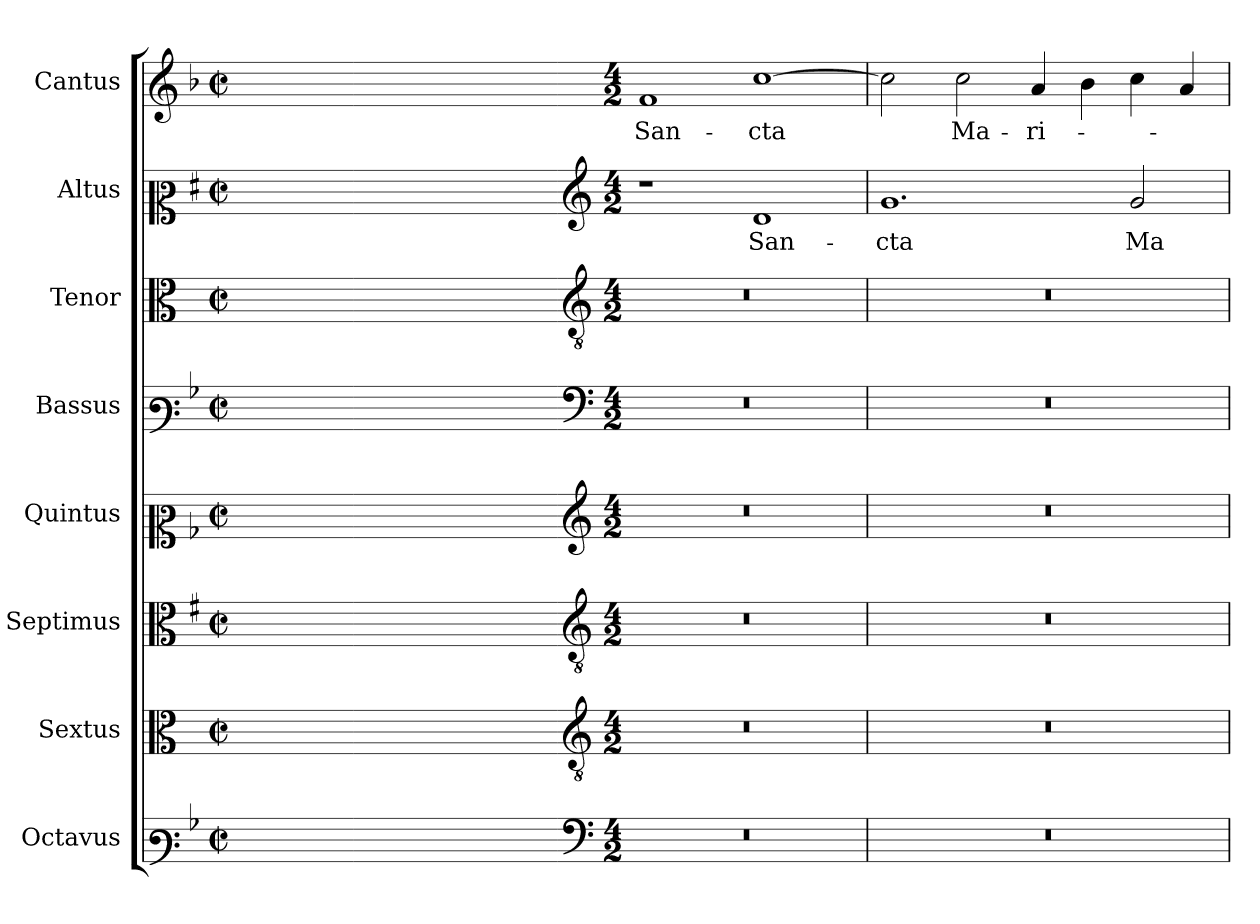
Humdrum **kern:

**kern	**kern	**kern	**kern	**kern	**kern	**kern	**text	**kern	**text
*part8	*part7	*part6	*part5	*part4	*part3	*part2	*part2	*part1	*part1
*staff8	*staff7	*staff6	*staff5	*staff4	*staff3	*staff2	*staff2	*staff1	*staff1
*I"Octavus	*I"Sextus	*I"Septimus	*I"Quintus	*I"Bassus	*I"Tenor	*I"Altus	*	*I"Cantus	*
*	*	*	*	*I'B	*I'T	*I'A	*	*I'C	*
*clefF3	*clefC3	*clefC3	*clefC2	*clefF3	*clefC3	*clefC2	*	*clefG2	*
*	*ITrd4c7	*ITrd1c2	*	*	*ITrd4c7	*ITrd1c2	*	*	*
*k[b-]	*k[b-]	*k[b-]	*k[b-]	*k[b-]	*k[b-]	*k[b-]	*	*k[b-]	*
*F:	*F:	*F:	*F:	*F:	*F:	*F:	*	*F:	*
*M2/2	*M2/2	*M2/2	*M2/2	*M2/2	*M2/2	*M2/2	*	*M2/2	*
*met(c|)	*met(c|)	*met(c|)	*met(c|)	*met(c|)	*met(c|)	*met(c|)	*	*met(c|)	*
=	=	=	=	=	=	=	=	=	=
1ryy	1ryy	1ryy	1ryy	1ryy	1ryy	1ryy	.	1ryy	.
=1X-	=1X-	=1X-	=1X-	=1X-	=1X-	=1X-	=1X-	=1X-	=1X-
4ryy	4ryy	4ryy	4ryy	4ryy	4ryy	4ryy	.	4ryy	.
4ryy	4ryy	4ryy	4ryy	4ryy	4ryy	4ryy	.	4ryy	.
4ryy	4ryy	4ryy	4ryy	4ryy	4ryy	4ryy	.	4ryy	.
4ryy	4ryy	4ryy	4ryy	4ryy	4ryy	4ryy	.	4ryy	.
=1-	=1-	=1-	=1-	=1-	=1-	=1-	=1-	=1-	=1-
*clefF4	*clefGv2	*clefGv2	*clefG2	*clefF4	*clefGv2	*clefG2	*	*	*
*M4/2	*M4/2	*M4/2	*M4/2	*M4/2	*M4/2	*M4/2	*	*M4/2	*
!	!	!	!	!	!	!	!	!	!LO:LY:b
0r	0r	0r	0r	0r	0r	1r	.	1f	San-
!	!	!	!	!	!	!	!LO:LY:b	!	!LO:LY:b
.	.	.	.	.	.	1c	San-	[1cc	-cta
=2	=2	=2	=2	=2	=2	=2	=2	=2	=2
!	!	!	!	!	!	!	!LO:LY:b	!	!
0r	0r	0r	0r	0r	0r	1.f	-cta	2cc\]	.
!	!	!	!	!	!	!	!	!	!LO:LY:b
.	.	.	.	.	.	.	.	2cc\	Ma-
!	!	!	!	!	!	!	!	!	!LO:LY:b
.	.	.	.	.	.	.	.	4a/	-ri-
.	.	.	.	.	.	.	.	4b-\	.
!	!	!	!	!	!	!	!LO:LY:b	!	!
.	.	.	.	.	.	2f/	Ma-	4cc\	.
.	.	.	.	.	.	.	.	4a/	.
=	=	=	=	=	=	=	=	=	=
*-	*-	*-	*-	*-	*-	*-	*-	*-	*-
